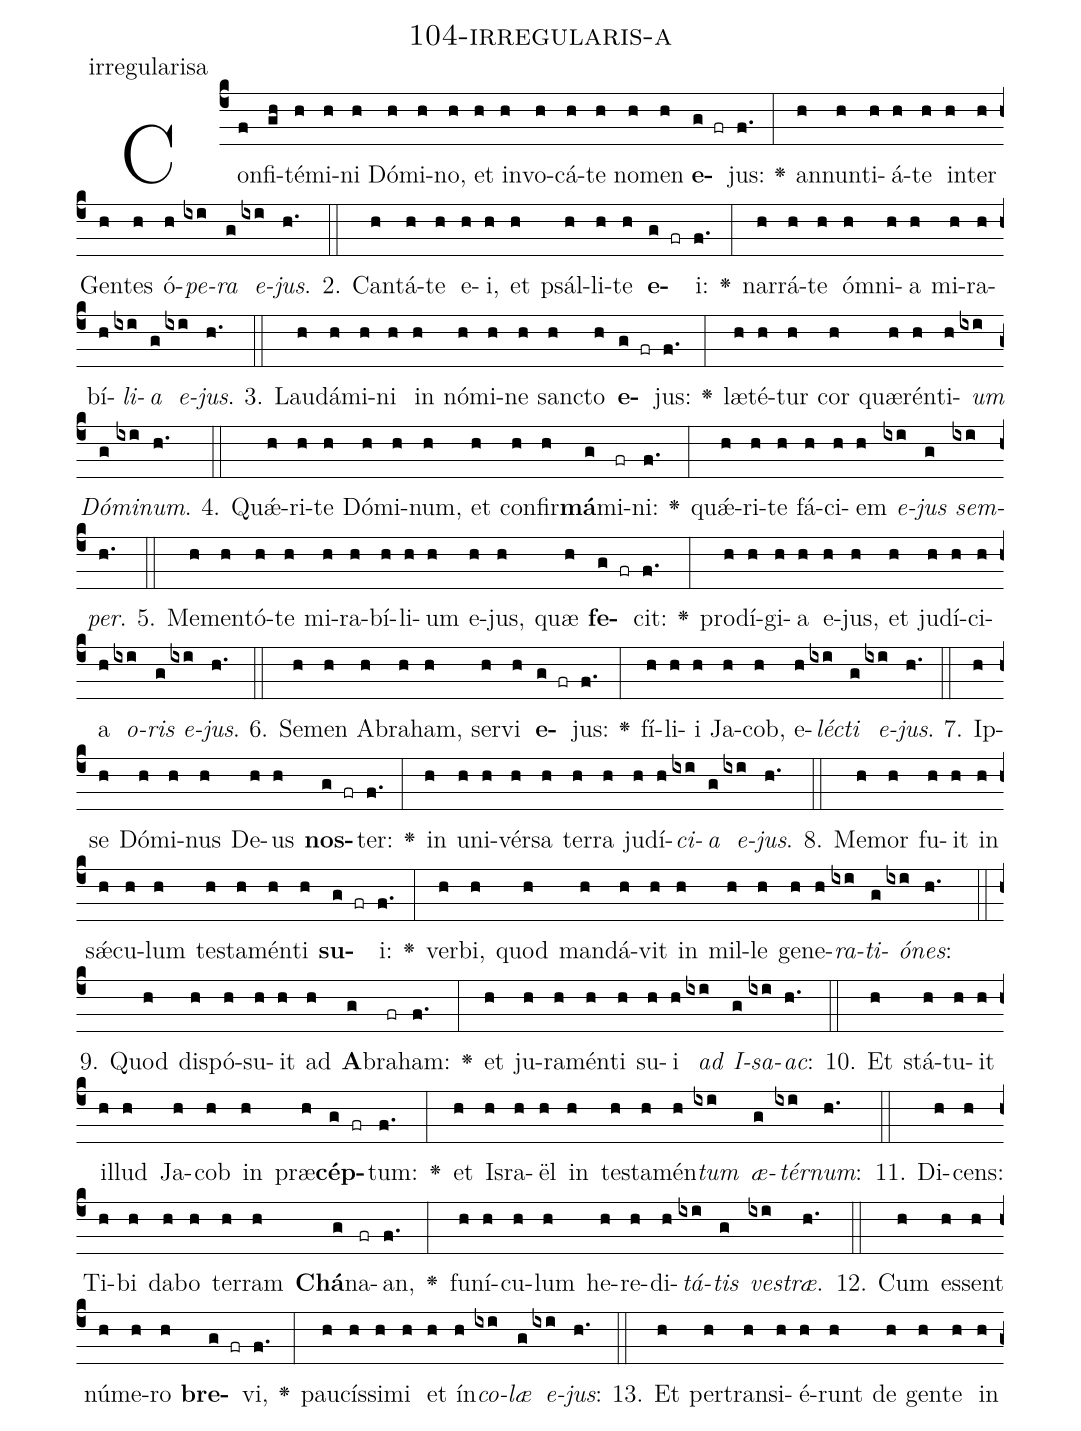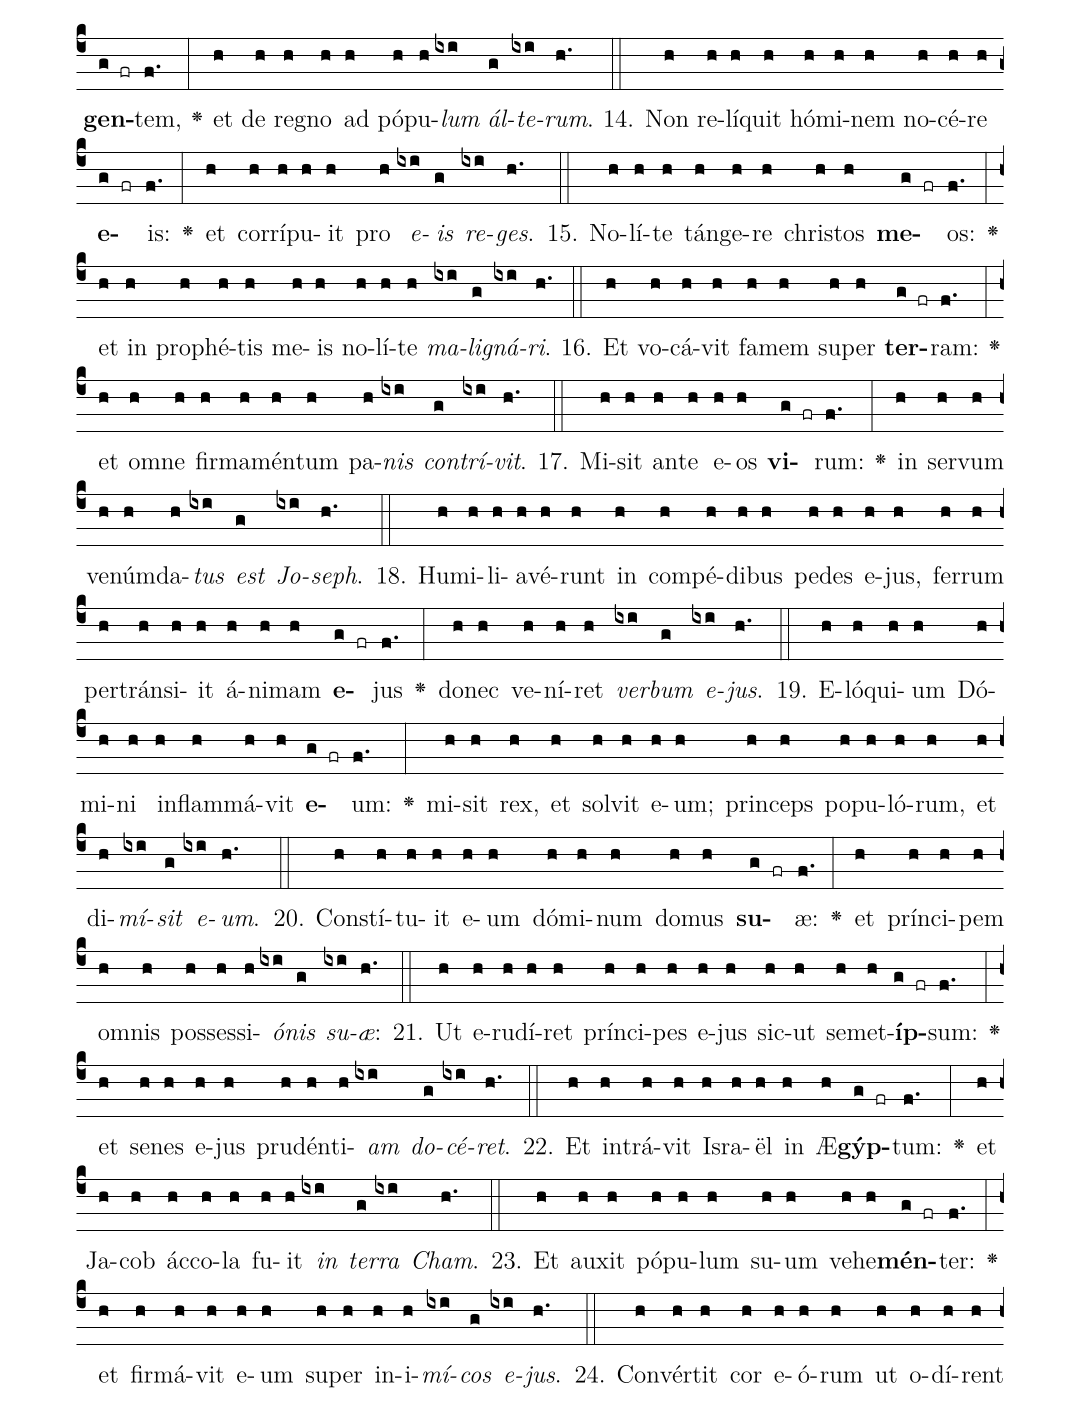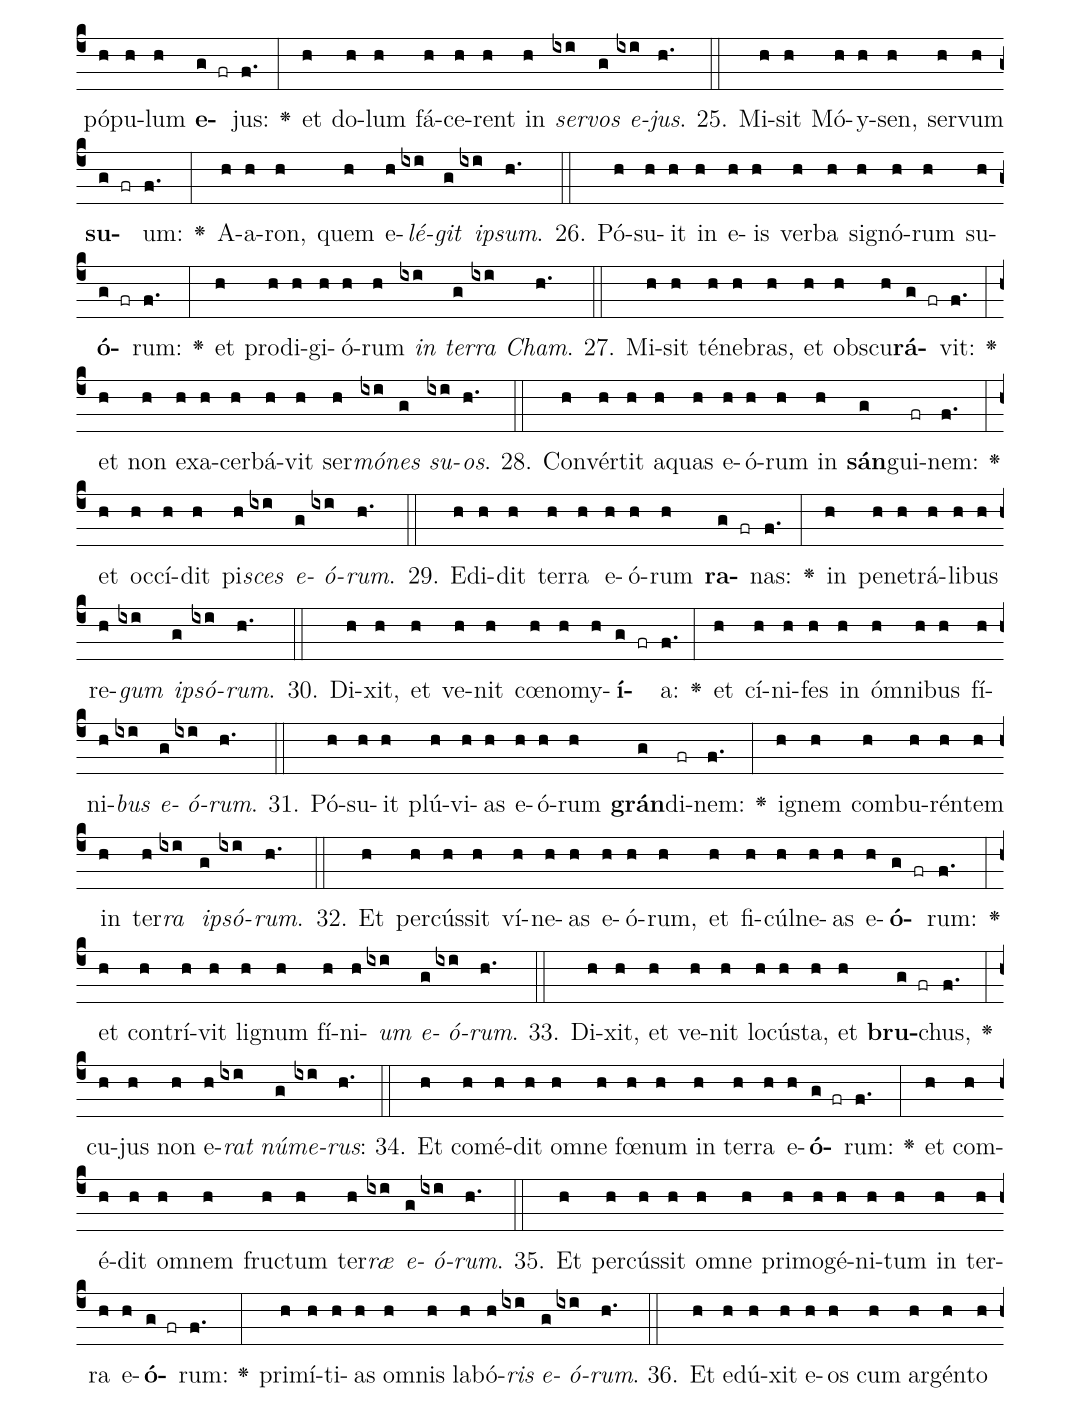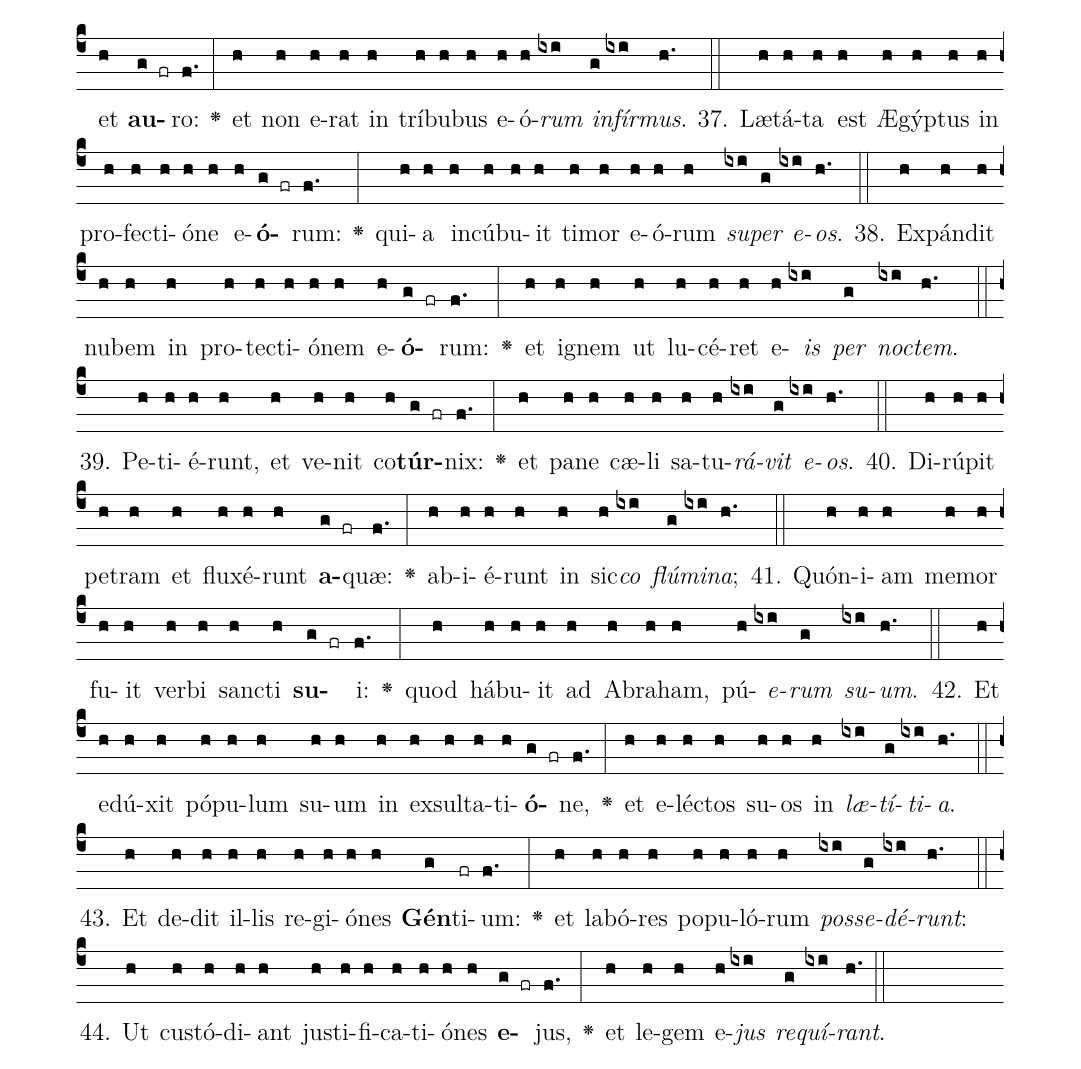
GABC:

name: 104-irregularis-a;
annotation: irregularisa;
%%
(c4)Con(f)fi(gh)té(h)mi(h)ni(h) Dó(h)mi(h)no,(h) et(h) in(h)vo(h)cá(h)te(h) no(h)men(h) <b>e</b>(g fr)jus:(f.) <v>\greheightstar</v>(:) an(h)nun(h)ti(h)á(h)te(h) in(h)ter(h) Gen(h)tes(h) ó(h)<i>pe</i>(ixi)<i>ra</i>(g) <i>e</i>(ixi)<i>jus</i>.(h.) (::)
2. Can(h)tá(h)te(h) e(h)i,(h) et(h) psál(h)li(h)te(h) <b>e</b>(g fr)i:(f.) <v>\greheightstar</v>(:) nar(h)rá(h)te(h) óm(h)ni(h)a(h) mi(h)ra(h)bí(h)<i>li</i>(ixi)<i>a</i>(g) <i>e</i>(ixi)<i>jus</i>.(h.) (::)
3. Lau(h)dá(h)mi(h)ni(h) in(h) nó(h)mi(h)ne(h) sanc(h)to(h) <b>e</b>(g fr)jus:(f.) <v>\greheightstar</v>(:) læ(h)té(h)tur(h) cor(h) quæ(h)rén(h)ti(h)<i>um</i>(ixi) <i>Dó</i>(g)<i>mi</i>(ixi)<i>num</i>.(h.) (::)
4. Quǽ(h)ri(h)te(h) Dó(h)mi(h)num,(h) et(h) con(h)fir(h)<b>má</b>(g)mi(fr)ni:(f.) <v>\greheightstar</v>(:) quǽ(h)ri(h)te(h) fá(h)ci(h)em(h) <i>e</i>(ixi)<i>jus</i>(g) <i>sem</i>(ixi)<i>per</i>.(h.) (::)
5. Me(h)men(h)tó(h)te(h) mi(h)ra(h)bí(h)li(h)um(h) e(h)jus,(h) quæ(h) <b>fe</b>(g fr)cit:(f.) <v>\greheightstar</v>(:) prod(h)í(h)gi(h)a(h) e(h)jus,(h) et(h) ju(h)dí(h)ci(h)a(h) <i>o</i>(ixi)<i>ris</i>(g) <i>e</i>(ixi)<i>jus</i>.(h.) (::)
6. Se(h)men(h) A(h)bra(h)ham,(h) ser(h)vi(h) <b>e</b>(g fr)jus:(f.) <v>\greheightstar</v>(:) fí(h)li(h)i(h) Ja(h)cob,(h) e(h)<i>léc</i>(ixi)<i>ti</i>(g) <i>e</i>(ixi)<i>jus</i>.(h.) (::)
7. Ip(h)se(h) Dó(h)mi(h)nus(h) De(h)us(h) <b>nos</b>(g fr)ter:(f.) <v>\greheightstar</v>(:) in(h) u(h)ni(h)vér(h)sa(h) ter(h)ra(h) ju(h)dí(h)<i>ci</i>(ixi)<i>a</i>(g) <i>e</i>(ixi)<i>jus</i>.(h.) (::)
8. Me(h)mor(h) fu(h)it(h) in(h) sǽ(h)cu(h)lum(h) tes(h)ta(h)mén(h)ti(h) <b>su</b>(g fr)i:(f.) <v>\greheightstar</v>(:) ver(h)bi,(h) quod(h) man(h)dá(h)vit(h) in(h) mil(h)le(h) ge(h)ne(h)<i>ra</i>(ixi)<i>ti</i>(g)<i>ó</i>(ixi)<i>nes</i>:(h.) (::)
9. Quod(h) dis(h)pó(h)su(h)it(h) ad(h) <b>A</b>(g)bra(fr)ham:(f.) <v>\greheightstar</v>(:) et(h) ju(h)ra(h)mén(h)ti(h) su(h)i(h) <i>ad</i>(ixi) <i>I</i>(g)<i>sa</i>(ixi)<i>ac</i>:(h.) (::)
10. Et(h) stá(h)tu(h)it(h) il(h)lud(h) Ja(h)cob(h) in(h) præ(h)<b>cép</b>(g fr)tum:(f.) <v>\greheightstar</v>(:) et(h) Is(h)ra(h)ël(h) in(h) tes(h)ta(h)mén(h)<i>tum</i>(ixi) <i>æ</i>(g)<i>tér</i>(ixi)<i>num</i>:(h.) (::)
11. Di(h)cens:(h) Ti(h)bi(h) da(h)bo(h) ter(h)ram(h) <b>Chá</b>(g)na(fr)an,(f.) <v>\greheightstar</v>(:) fu(h)ní(h)cu(h)lum(h) he(h)re(h)di(h)<i>tá</i>(ixi)<i>tis</i>(g) <i>ves</i>(ixi)<i>træ</i>.(h.) (::)
12. Cum(h) es(h)sent(h) nú(h)me(h)ro(h) <b>bre</b>(g fr)vi,(f.) <v>\greheightstar</v>(:) pau(h)cís(h)si(h)mi(h) et(h) ín(h)<i>co</i>(ixi)<i>læ</i>(g) <i>e</i>(ixi)<i>jus</i>:(h.) (::)
13. Et(h) per(h)trans(h)i(h)é(h)runt(h) de(h) gen(h)te(h) in(h) <b>gen</b>(g fr)tem,(f.) <v>\greheightstar</v>(:) et(h) de(h) re(h)gno(h) ad(h) pó(h)pu(h)<i>lum</i>(ixi) <i>ál</i>(g)<i>te</i>(ixi)<i>rum</i>.(h.) (::)
14. Non(h) re(h)lí(h)quit(h) hó(h)mi(h)nem(h) no(h)cé(h)re(h) <b>e</b>(g fr)is:(f.) <v>\greheightstar</v>(:) et(h) cor(h)rí(h)pu(h)it(h) pro(h) <i>e</i>(ixi)<i>is</i>(g) <i>re</i>(ixi)<i>ges</i>.(h.) (::)
15. No(h)lí(h)te(h) tán(h)ge(h)re(h) chris(h)tos(h) <b>me</b>(g fr)os:(f.) <v>\greheightstar</v>(:) et(h) in(h) pro(h)phé(h)tis(h) me(h)is(h) no(h)lí(h)te(h) <i>ma</i>(ixi)<i>li</i>(g)<i>gná</i>(ixi)<i>ri</i>.(h.) (::)
16. Et(h) vo(h)cá(h)vit(h) fa(h)mem(h) su(h)per(h) <b>ter</b>(g fr)ram:(f.) <v>\greheightstar</v>(:) et(h) om(h)ne(h) fir(h)ma(h)mén(h)tum(h) pa(h)<i>nis</i>(ixi) <i>con</i>(g)<i>trí</i>(ixi)<i>vit</i>.(h.) (::)
17. Mi(h)sit(h) an(h)te(h) e(h)os(h) <b>vi</b>(g fr)rum:(f.) <v>\greheightstar</v>(:) in(h) ser(h)vum(h) ve(h)núm(h)da(h)<i>tus</i>(ixi) <i>est</i>(g) <i>Jo</i>(ixi)<i>seph</i>.(h.) (::)
18. Hu(h)mi(h)li(h)a(h)vé(h)runt(h) in(h) com(h)pé(h)di(h)bus(h) pe(h)des(h) e(h)jus,(h) fer(h)rum(h) per(h)tráns(h)i(h)it(h) á(h)ni(h)mam(h) <b>e</b>(g fr)jus(f.) <v>\greheightstar</v>(:) do(h)nec(h) ve(h)ní(h)ret(h) <i>ver</i>(ixi)<i>bum</i>(g) <i>e</i>(ixi)<i>jus</i>.(h.) (::)
19. E(h)ló(h)qui(h)um(h) Dó(h)mi(h)ni(h) in(h)flam(h)má(h)vit(h) <b>e</b>(g fr)um:(f.) <v>\greheightstar</v>(:) mi(h)sit(h) rex,(h) et(h) sol(h)vit(h) e(h)um;(h) prin(h)ceps(h) po(h)pu(h)ló(h)rum,(h) et(h) di(h)<i>mí</i>(ixi)<i>sit</i>(g) <i>e</i>(ixi)<i>um</i>.(h.) (::)
20. Con(h)stí(h)tu(h)it(h) e(h)um(h) dó(h)mi(h)num(h) do(h)mus(h) <b>su</b>(g fr)æ:(f.) <v>\greheightstar</v>(:) et(h) prín(h)ci(h)pem(h) om(h)nis(h) pos(h)ses(h)si(h)<i>ó</i>(ixi)<i>nis</i>(g) <i>su</i>(ixi)<i>æ</i>:(h.) (::)
21. Ut(h) e(h)ru(h)dí(h)ret(h) prín(h)ci(h)pes(h) e(h)jus(h) sic(h)ut(h) se(h)met(h)<b>íp</b>(g fr)sum:(f.) <v>\greheightstar</v>(:) et(h) se(h)nes(h) e(h)jus(h) pru(h)dén(h)ti(h)<i>am</i>(ixi) <i>do</i>(g)<i>cé</i>(ixi)<i>ret</i>.(h.) (::)
22. Et(h) in(h)trá(h)vit(h) Is(h)ra(h)ël(h) in(h) Æ(h)<b>gýp</b>(g fr)tum:(f.) <v>\greheightstar</v>(:) et(h) Ja(h)cob(h) ác(h)co(h)la(h) fu(h)it(h) <i>in</i>(ixi) <i>ter</i>(g)<i>ra</i>(ixi) <i>Cham</i>.(h.) (::)
23. Et(h) au(h)xit(h) pó(h)pu(h)lum(h) su(h)um(h) ve(h)he(h)<b>mén</b>(g fr)ter:(f.) <v>\greheightstar</v>(:) et(h) fir(h)má(h)vit(h) e(h)um(h) su(h)per(h) in(h)i(h)<i>mí</i>(ixi)<i>cos</i>(g) <i>e</i>(ixi)<i>jus</i>.(h.) (::)
24. Con(h)vér(h)tit(h) cor(h) e(h)ó(h)rum(h) ut(h) o(h)dí(h)rent(h) pó(h)pu(h)lum(h) <b>e</b>(g fr)jus:(f.) <v>\greheightstar</v>(:) et(h) do(h)lum(h) fá(h)ce(h)rent(h) in(h) <i>ser</i>(ixi)<i>vos</i>(g) <i>e</i>(ixi)<i>jus</i>.(h.) (::)
25. Mi(h)sit(h) Mó(h)y(h)sen,(h) ser(h)vum(h) <b>su</b>(g fr)um:(f.) <v>\greheightstar</v>(:) A(h)a(h)ron,(h) quem(h) e(h)<i>lé</i>(ixi)<i>git</i>(g) <i>ip</i>(ixi)<i>sum</i>.(h.) (::)
26. Pó(h)su(h)it(h) in(h) e(h)is(h) ver(h)ba(h) si(h)gnó(h)rum(h) su(h)<b>ó</b>(g fr)rum:(f.) <v>\greheightstar</v>(:) et(h) prod(h)i(h)gi(h)ó(h)rum(h) <i>in</i>(ixi) <i>ter</i>(g)<i>ra</i>(ixi) <i>Cham</i>.(h.) (::)
27. Mi(h)sit(h) té(h)ne(h)bras,(h) et(h) obs(h)cu(h)<b>rá</b>(g fr)vit:(f.) <v>\greheightstar</v>(:) et(h) non(h) ex(h)a(h)cer(h)bá(h)vit(h) ser(h)<i>mó</i>(ixi)<i>nes</i>(g) <i>su</i>(ixi)<i>os</i>.(h.) (::)
28. Con(h)vér(h)tit(h) a(h)quas(h) e(h)ó(h)rum(h) in(h) <b>sán</b>(g)gui(fr)nem:(f.) <v>\greheightstar</v>(:) et(h) oc(h)cí(h)dit(h) pi(h)<i>sces</i>(ixi) <i>e</i>(g)<i>ó</i>(ixi)<i>rum</i>.(h.) (::)
29. E(h)di(h)dit(h) ter(h)ra(h) e(h)ó(h)rum(h) <b>ra</b>(g fr)nas:(f.) <v>\greheightstar</v>(:) in(h) pe(h)ne(h)trá(h)li(h)bus(h) re(h)<i>gum</i>(ixi) <i>ip</i>(g)<i>só</i>(ixi)<i>rum</i>.(h.) (::)
30. Di(h)xit,(h) et(h) ve(h)nit(h) cœ(h)no(h)my(h)<b>í</b>(g fr)a:(f.) <v>\greheightstar</v>(:) et(h) cí(h)ni(h)fes(h) in(h) óm(h)ni(h)bus(h) fí(h)ni(h)<i>bus</i>(ixi) <i>e</i>(g)<i>ó</i>(ixi)<i>rum</i>.(h.) (::)
31. Pó(h)su(h)it(h) plú(h)vi(h)as(h) e(h)ó(h)rum(h) <b>grán</b>(g)di(fr)nem:(f.) <v>\greheightstar</v>(:) i(h)gnem(h) com(h)bu(h)rén(h)tem(h) in(h) ter(h)<i>ra</i>(ixi) <i>ip</i>(g)<i>só</i>(ixi)<i>rum</i>.(h.) (::)
32. Et(h) per(h)cús(h)sit(h) ví(h)ne(h)as(h) e(h)ó(h)rum,(h) et(h) fi(h)cúl(h)ne(h)as(h) e(h)<b>ó</b>(g fr)rum:(f.) <v>\greheightstar</v>(:) et(h) con(h)trí(h)vit(h) li(h)gnum(h) fí(h)ni(h)<i>um</i>(ixi) <i>e</i>(g)<i>ó</i>(ixi)<i>rum</i>.(h.) (::)
33. Di(h)xit,(h) et(h) ve(h)nit(h) lo(h)cús(h)ta,(h) et(h) <b>bru</b>(g fr)chus,(f.) <v>\greheightstar</v>(:) cu(h)jus(h) non(h) e(h)<i>rat</i>(ixi) <i>nú</i>(g)<i>me</i>(ixi)<i>rus</i>:(h.) (::)
34. Et(h) com(h)é(h)dit(h) om(h)ne(h) fœ(h)num(h) in(h) ter(h)ra(h) e(h)<b>ó</b>(g fr)rum:(f.) <v>\greheightstar</v>(:) et(h) com(h)é(h)dit(h) om(h)nem(h) fruc(h)tum(h) ter(h)<i>ræ</i>(ixi) <i>e</i>(g)<i>ó</i>(ixi)<i>rum</i>.(h.) (::)
35. Et(h) per(h)cús(h)sit(h) om(h)ne(h) pri(h)mo(h)gé(h)ni(h)tum(h) in(h) ter(h)ra(h) e(h)<b>ó</b>(g fr)rum:(f.) <v>\greheightstar</v>(:) pri(h)mí(h)ti(h)as(h) om(h)nis(h) la(h)bó(h)<i>ris</i>(ixi) <i>e</i>(g)<i>ó</i>(ixi)<i>rum</i>.(h.) (::)
36. Et(h) e(h)dú(h)xit(h) e(h)os(h) cum(h) ar(h)gén(h)to(h) et(h) <b>au</b>(g fr)ro:(f.) <v>\greheightstar</v>(:) et(h) non(h) e(h)rat(h) in(h) trí(h)bu(h)bus(h) e(h)ó(h)<i>rum</i>(ixi) <i>in</i>(g)<i>fír</i>(ixi)<i>mus</i>.(h.) (::)
37. Læ(h)tá(h)ta(h) est(h) Æ(h)gýp(h)tus(h) in(h) pro(h)fec(h)ti(h)ó(h)ne(h) e(h)<b>ó</b>(g fr)rum:(f.) <v>\greheightstar</v>(:) qui(h)a(h) in(h)cú(h)bu(h)it(h) ti(h)mor(h) e(h)ó(h)rum(h) <i>su</i>(ixi)<i>per</i>(g) <i>e</i>(ixi)<i>os</i>.(h.) (::)
38. Ex(h)pán(h)dit(h) nu(h)bem(h) in(h) pro(h)tec(h)ti(h)ó(h)nem(h) e(h)<b>ó</b>(g fr)rum:(f.) <v>\greheightstar</v>(:) et(h) i(h)gnem(h) ut(h) lu(h)cé(h)ret(h) e(h)<i>is</i>(ixi) <i>per</i>(g) <i>noc</i>(ixi)<i>tem</i>.(h.) (::)
39. Pe(h)ti(h)é(h)runt,(h) et(h) ve(h)nit(h) co(h)<b>túr</b>(g fr)nix:(f.) <v>\greheightstar</v>(:) et(h) pa(h)ne(h) cæ(h)li(h) sa(h)tu(h)<i>rá</i>(ixi)<i>vit</i>(g) <i>e</i>(ixi)<i>os</i>.(h.) (::)
40. Di(h)rú(h)pit(h) pe(h)tram(h) et(h) flu(h)xé(h)runt(h) <b>a</b>(g fr)quæ:(f.) <v>\greheightstar</v>(:) ab(h)i(h)é(h)runt(h) in(h) sic(h)<i>co</i>(ixi) <i>flú</i>(g)<i>mi</i>(ixi)<i>na</i>;(h.) (::)
41. Quón(h)i(h)am(h) me(h)mor(h) fu(h)it(h) ver(h)bi(h) sanc(h)ti(h) <b>su</b>(g fr)i:(f.) <v>\greheightstar</v>(:) quod(h) há(h)bu(h)it(h) ad(h) A(h)bra(h)ham,(h) pú(h)<i>e</i>(ixi)<i>rum</i>(g) <i>su</i>(ixi)<i>um</i>.(h.) (::)
42. Et(h) e(h)dú(h)xit(h) pó(h)pu(h)lum(h) su(h)um(h) in(h) ex(h)sul(h)ta(h)ti(h)<b>ó</b>(g fr)ne,(f.) <v>\greheightstar</v>(:) et(h) e(h)léc(h)tos(h) su(h)os(h) in(h) <i>læ</i>(ixi)<i>tí</i>(g)<i>ti</i>(ixi)<i>a</i>.(h.) (::)
43. Et(h) de(h)dit(h) il(h)lis(h) re(h)gi(h)ó(h)nes(h) <b>Gén</b>(g)ti(fr)um:(f.) <v>\greheightstar</v>(:) et(h) la(h)bó(h)res(h) po(h)pu(h)ló(h)rum(h) <i>pos</i>(ixi)<i>se</i>(g)<i>dé</i>(ixi)<i>runt</i>:(h.) (::)
44. Ut(h) cus(h)tó(h)di(h)ant(h) jus(h)ti(h)fi(h)ca(h)ti(h)ó(h)nes(h) <b>e</b>(g fr)jus,(f.) <v>\greheightstar</v>(:) et(h) le(h)gem(h) e(h)<i>jus</i>(ixi) <i>re</i>(g)<i>quí</i>(ixi)<i>rant</i>.(h.) (::)
